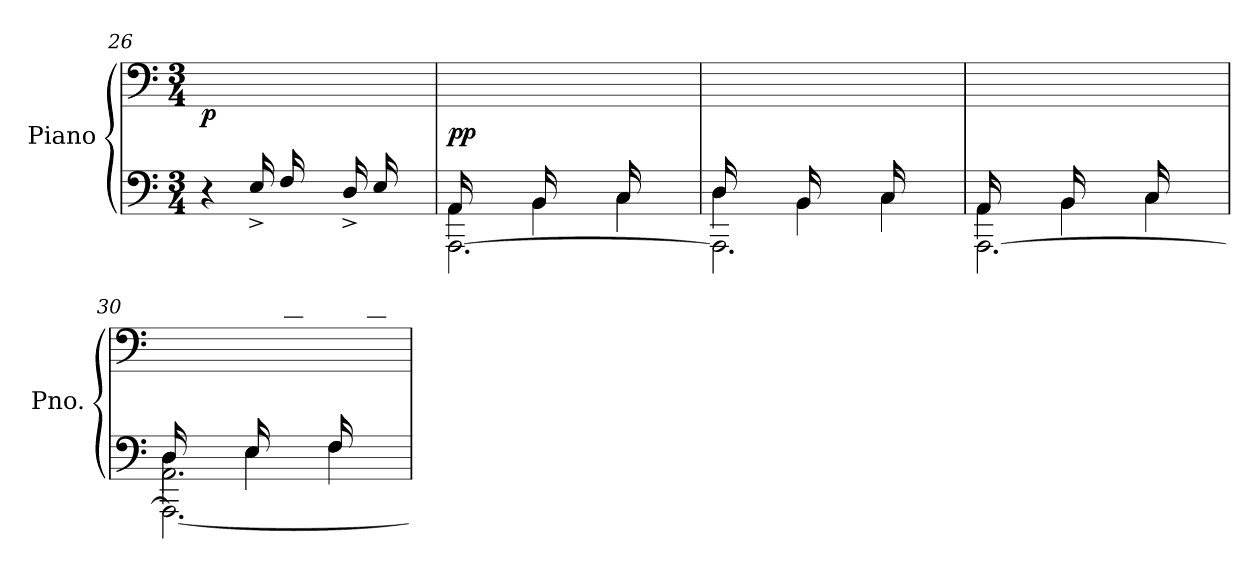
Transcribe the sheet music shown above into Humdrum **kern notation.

**kern	**kern	**dynam
*part1	*part1	*part1
*staff2	*staff1	*staff1/2
*I"Piano	*	*
*I'Pno.	*	*
*clefF4	*clefF4	*
*k[]	*k[]	*
*M3/4	*M3/4	*
=26	=26	=26
*	*^	*
!	!	!	!LO:DY:b
4r	2.ryy	4.ryy	p
(>16E^/LL	.	.	.
16F/	.	.	.
8ryy	.	16G\	.
.	.	16A\JJ)	.
(>16D^/LL	.	8ryy	.
16E/	.	.	.
8ryy	.	16F\	.
.	.	16G\JJ)	.
=27	=27	=27	=27
*^	*	*	*
*	*^	*	*	*
!	!	!	!	!	!LO:DY:b
*	*	*	*v	*v	*
(>16AA/LL	4AA\	[2.AAA\	16ryy	pp
8.ryy	.	.	16C\	.
.	.	.	16A\	.
.	.	.	16C\JJ	.
16BB/LL	4BB\	.	16ryy	.
8.ryy	.	.	16D\	.
.	.	.	16A\	.
.	.	.	16D\JJ	.
16C/LL	4C\	.	16ryy	.
8.ryy	.	.	16E\	.
.	.	.	16A\	.
.	.	.	16E\JJ	.
!!LO:PB:g=z
=28	=28	=28	=28	=28
16D/LL	4D\	2.AAA\]	16ryy	.
8.ryy	.	.	16F\	.
.	.	.	16A\	.
.	.	.	16F\JJ	.
16BB/LL	4BB\	.	16ryy	.
8.ryy	.	.	16D\	.
.	.	.	16A\	.
.	.	.	16D\JJ	.
16C/LL	4C\	.	16ryy	.
8.ryy	.	.	16E\	.
.	.	.	16A\	.
.	.	.	16E\JJ)	.
=29	=29	=29	=29	=29
(>16AA/LL	4AA\	[2.AAA\	16ryy	.
8.ryy	.	.	16C\	.
.	.	.	16A\	.
.	.	.	16C\JJ	.
16BB/LL	4BB\	.	16ryy	.
8.ryy	.	.	16D\	.
.	.	.	16A\	.
.	.	.	16D\JJ	.
16C/LL	4C\	.	16ryy	.
8.ryy	.	.	16E\	.
.	.	.	16A\	.
.	.	.	16E\JJ	.
=30	=30	=30	=30	=30
*	*	*^	*	*
16D/LL	2.AA\	4D\	2.AAA\_	16ryy	.
8.ryy	.	.	.	16F\	.
.	.	.	.	16B\	.
.	.	.	.	16F\JJ	.
16E/LL	.	4E\	.	16ryy	.
8.ryy	.	.	.	16F\	.
.	.	.	.	16c\	.
.	.	.	.	16G\JJ	.
16F/LL	.	4F\	.	16ryy	.
8.ryy	.	.	.	16A\	.
.	.	.	.	16d\	.
.	.	.	.	16A\JJ)	.
*v	*v	*v	*v	*	*
=	=	=
*-	*-	*-
